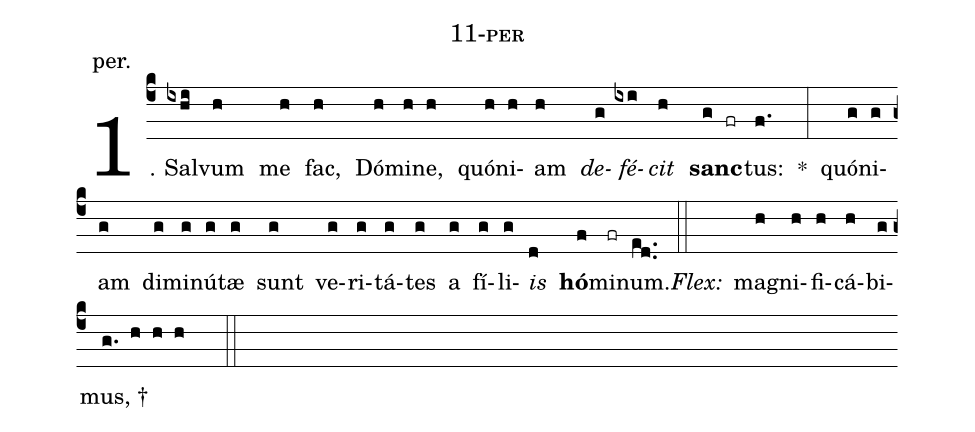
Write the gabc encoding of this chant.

name: 11-per;
annotation: per.;
%%
(c4)1. Sal(ixhi)vum(h) me(h) fac,(h) Dó(h)mi(h)ne,(h) quón(h)i(h)am(h) <i>de</i>(g)<i>fé</i>(ixi)<i>cit</i>(h) <b>sanc</b>(g fr)tus:(f.) *(:) quón(g)i(g)am(g) di(g)mi(g)nú(g)tæ(g) sunt(g) ve(g)ri(g)tá(g)tes(g) a(g) fí(g)li(g)<i>is</i>(d) <b>hó</b>(f)mi(fr)num.(ed..) (::)
<i>Flex:</i>()  ma(h)gni(h)fi(h)cá(h)bi(g)mus, †(g. h h h  ::)
